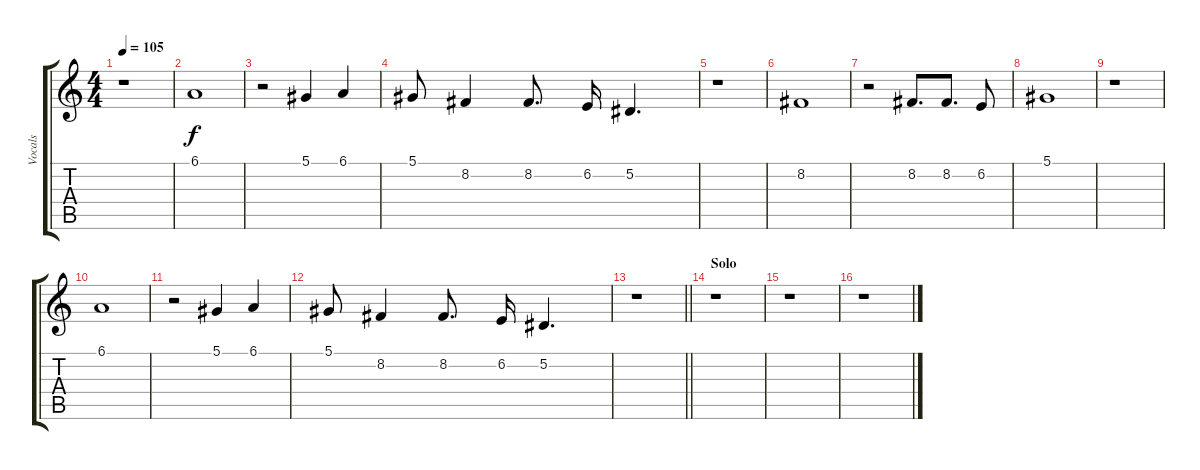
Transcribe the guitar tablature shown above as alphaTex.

\track ("Vocals" "Vocals") {instrument lead1square}
\staff {score tabs}
\tuning (Eb4 Bb3 Gb3 Db3 Ab2 Eb2) {hide}
\ts (4 4)
\tempo 105
\clef g2
\ks c
r.1{dy f} |
6.1.1 |
r.2 5.1.4 6.1.4 |
5.1.8 8.2.4 8.2.8{d} 6.2.16 5.2.4{d} |
r.1 |
8.2.1 |
r.2 8.2.8{d} 8.2.8{d} 6.2.8 |
5.1.1 |
r.1 |
6.1.1 |
r.2 5.1.4 6.1.4 |
5.1.8 8.2.4 8.2.8{d} 6.2.16 5.2.4{d} |
\barLineRight lightlight
r.1 |
\section ("" "Solo")
r.1 |
r.1 |
r.1
